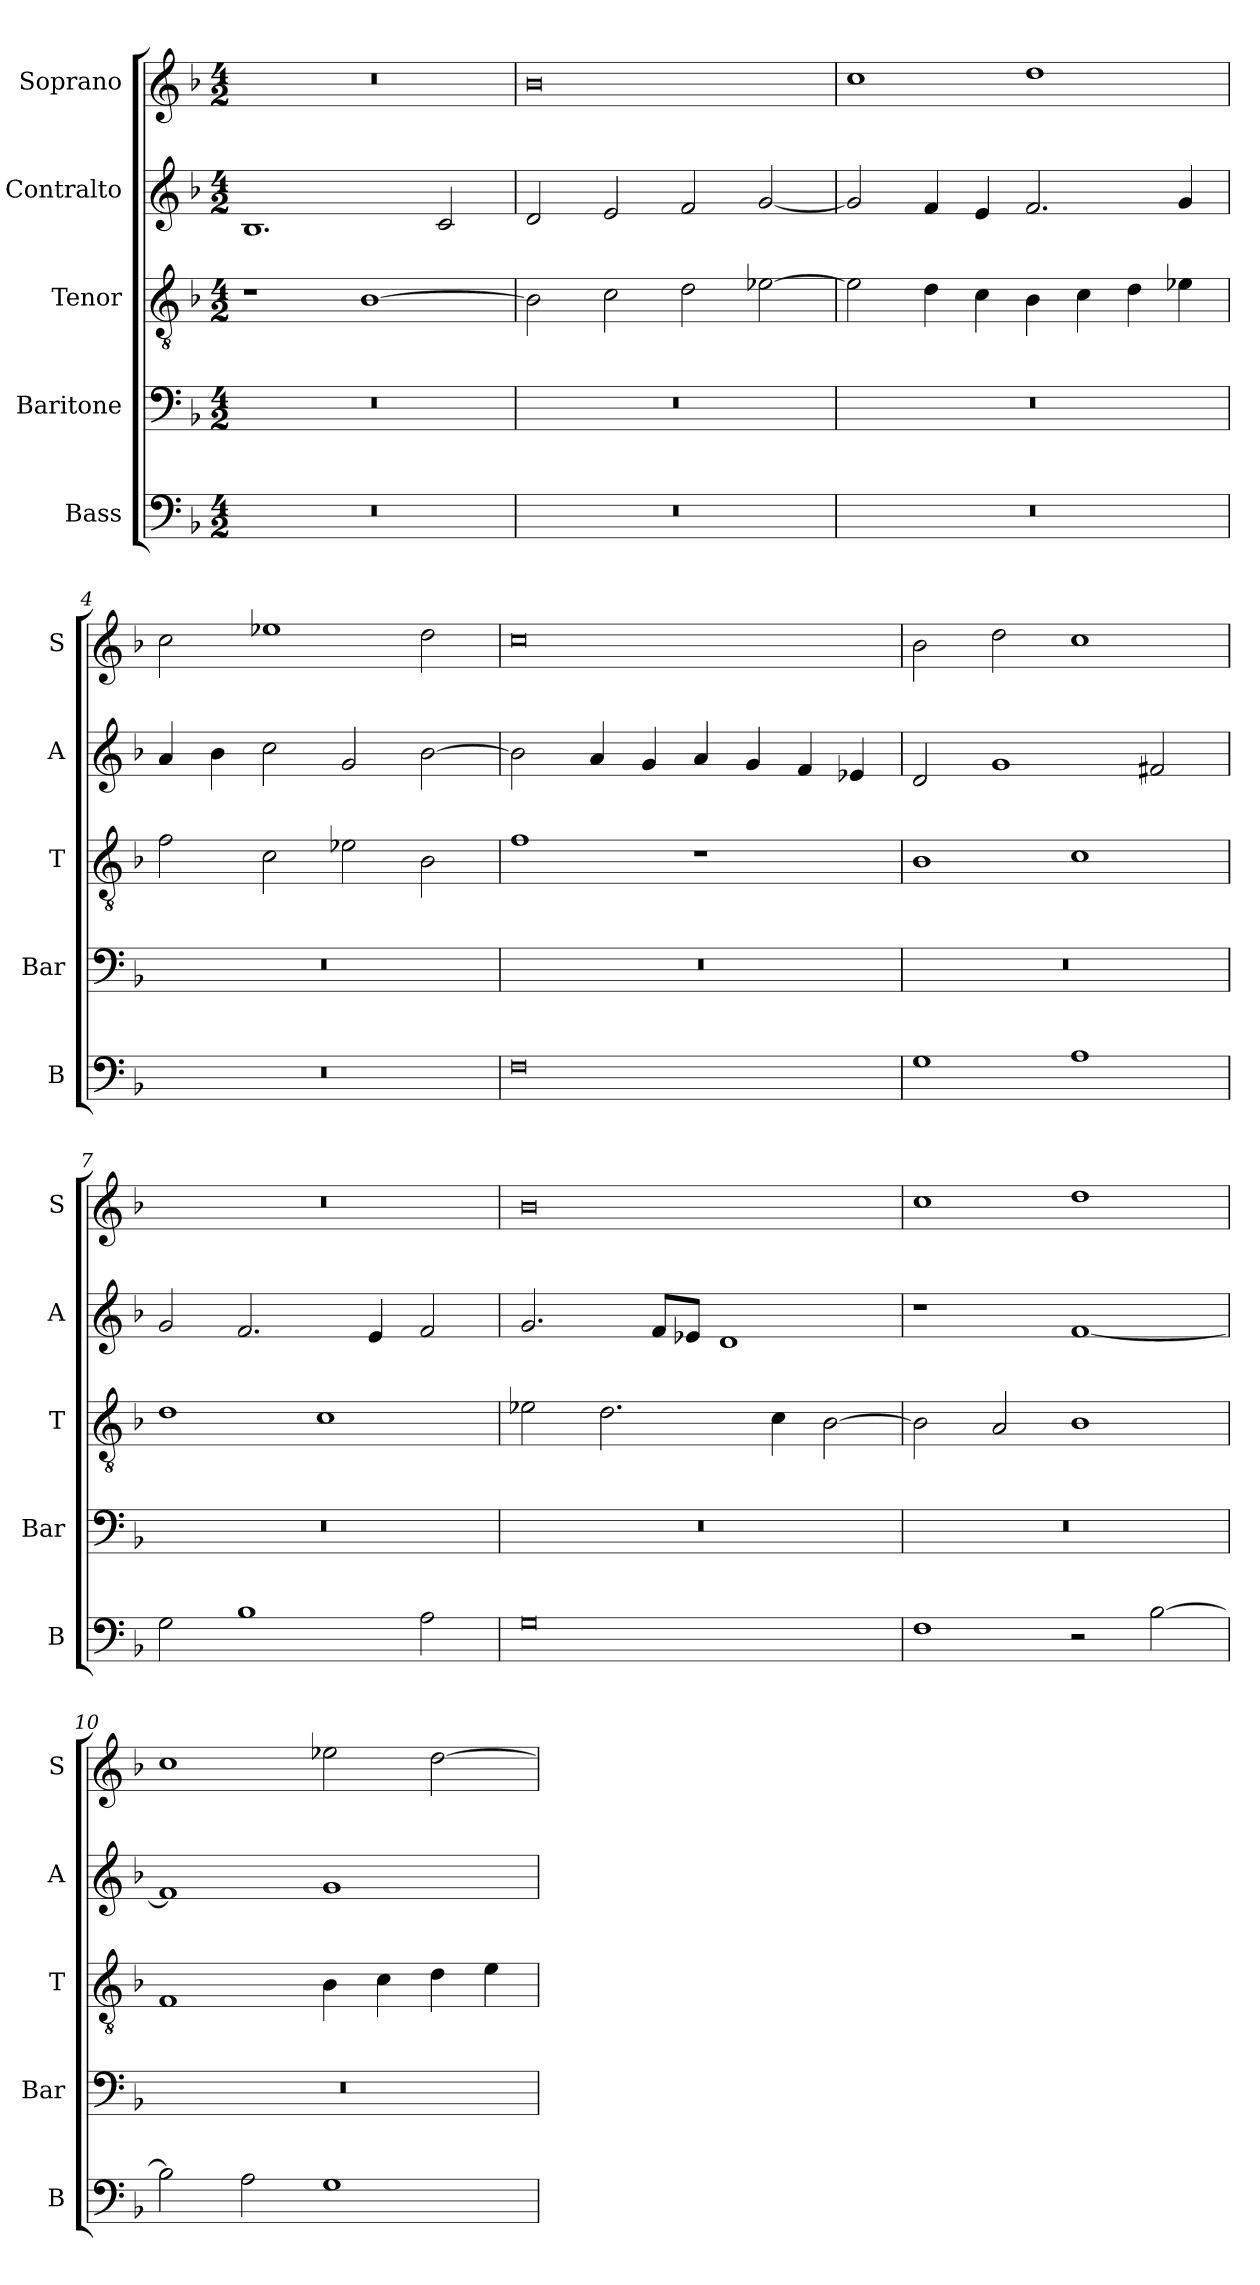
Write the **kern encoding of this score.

**kern	**kern	**kern	**kern	**kern
*part5	*part4	*part3	*part2	*part1
*staff5	*staff4	*staff3	*staff2	*staff1
*I"Bass	*I"Baritone	*I"Tenor	*I"Contralto	*I"Soprano
*I'B	*I'Bar	*I'T	*I'A	*I'S
*clefF4	*clefF4	*clefGv2	*clefG2	*clefG2
*k[b-]	*k[b-]	*k[b-]	*k[b-]	*k[b-]
*G:dor	*G:dor	*G:dor	*G:dor	*G:dor
*M4/2	*M4/2	*M4/2	*M4/2	*M4/2
=1	=1	=1	=1	=1
0r	0r	1r	1.B-	0r
.	.	[1B-	.	.
.	.	.	2c	.
=2	=2	=2	=2	=2
0r	0r	2B-]	2d	0b-
.	.	2c	2e	.
.	.	2d	2f	.
.	.	[2e-X	[2g	.
=3	=3	=3	=3	=3
0r	0r	2e-]	2g]	1cc
.	.	4d	4f	.
.	.	4c	4e	.
.	.	4B-	2.f	1dd
.	.	4c	.	.
.	.	4d	.	.
.	.	4e-X	4g	.
=4	=4	=4	=4	=4
0r	0r	2f	4a	2cc
.	.	.	4b-	.
.	.	2c	2cc	1ee-X
.	.	2e-X	2g	.
.	.	2B-	[2b-	2dd
=5	=5	=5	=5	=5
0F	0r	1f	2b-]	0cc
.	.	.	4a	.
.	.	.	4g	.
.	.	1r	4a	.
.	.	.	4g	.
.	.	.	4f	.
.	.	.	4e-X	.
=6	=6	=6	=6	=6
1G	0r	1B-	2d	2b-
.	.	.	1g	2dd
1A	.	1c	.	1cc
.	.	.	2f#X	.
=7	=7	=7	=7	=7
2G	0r	1d	2g	0r
1B-	.	.	2.f	.
.	.	1c	.	.
.	.	.	4e	.
2A	.	.	2f	.
=8	=8	=8	=8	=8
0G	0r	2e-X	2.g	0b-
.	.	2.d	.	.
.	.	.	8f/L	.
.	.	.	8e-X/J	.
.	.	.	1d	.
.	.	4c	.	.
.	.	[2B-	.	.
=9	=9	=9	=9	=9
1F	0r	2B-]	1r	1cc
.	.	2A	.	.
2r	.	1B-	[1f	1dd
[2B-	.	.	.	.
=10	=10	=10	=10	=10
2B-]	0r	1F	1f]	1cc
2A	.	.	.	.
1G	.	4B-	1g	2ee-X
.	.	4c	.	.
.	.	4d	.	[2dd
.	.	4e	.	.
=	=	=	=	=
*-	*-	*-	*-	*-
